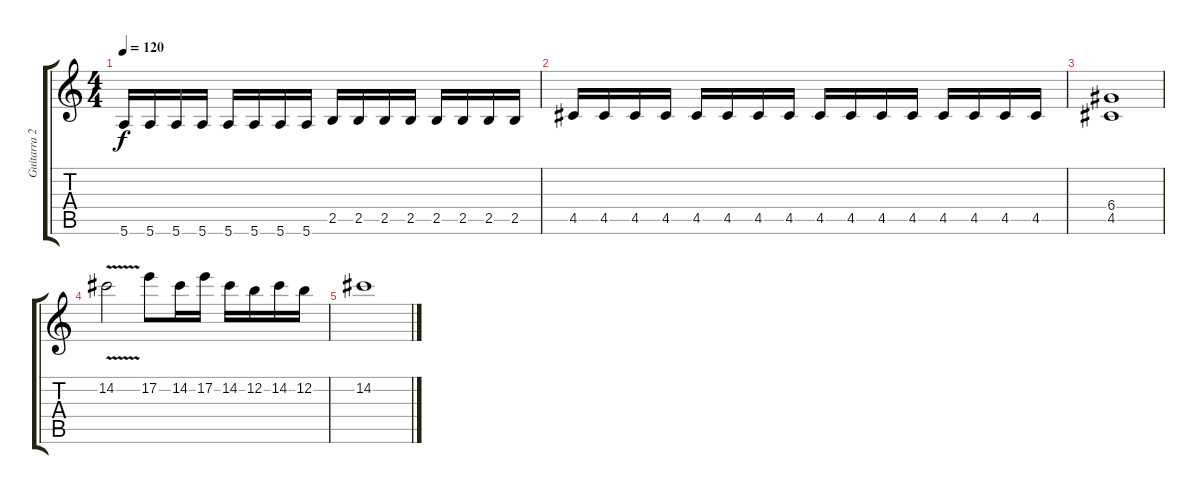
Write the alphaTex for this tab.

\track ("Guitarra 2" "Guitarra 2") {instrument overdrivenguitar}
\staff {score tabs}
\tuning (E4 B3 G3 D3 A2 E2) {hide}
\ts (4 4)
\tempo 120
\clef g2
\ks c
5.6.16{dy f} 5.6.16 5.6.16 5.6.16 5.6.16 5.6.16 5.6.16 5.6.16 2.5.16 2.5.16 2.5.16 2.5.16 2.5.16 2.5.16 2.5.16 2.5.16 |
4.5.16 4.5.16 4.5.16 4.5.16 4.5.16 4.5.16 4.5.16 4.5.16 4.5.16 4.5.16 4.5.16 4.5.16 4.5.16 4.5.16 4.5.16 4.5.16 |
(6.4 4.5).1 |
14.2{v}.2 17.2.8 14.2.16 17.2.16 14.2.16 12.2.16 14.2.16 12.2.16 |
14.2.1
